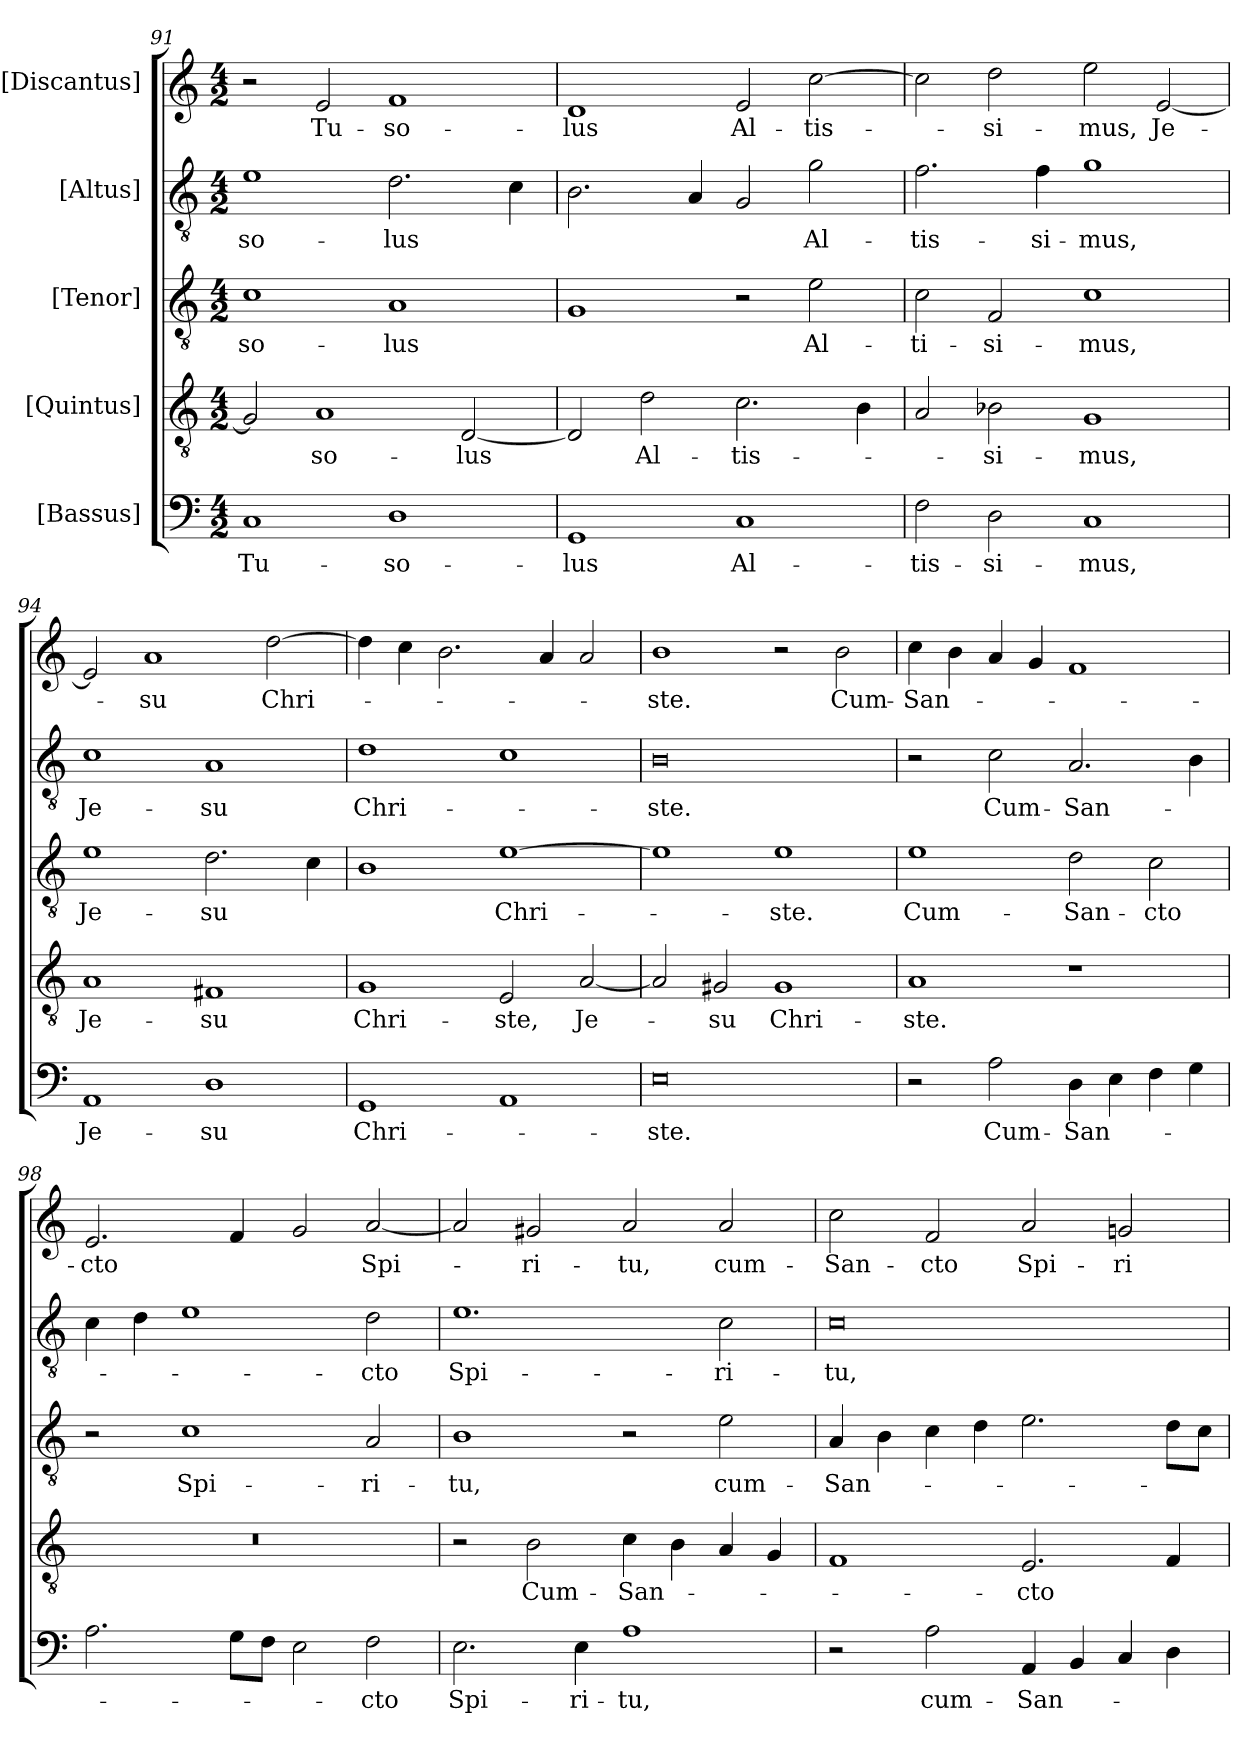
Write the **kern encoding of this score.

**kern	**text	**kern	**text	**kern	**text	**kern	**text	**kern	**text
*part5	*part5	*part4	*part4	*part3	*part3	*part2	*part2	*part1	*part1
*staff5	*staff5	*staff4	*staff4	*staff3	*staff3	*staff2	*staff2	*staff1	*staff1
*I"[Bassus]	*	*I"[Quintus]	*	*I"[Tenor]	*	*I"[Altus]	*	*I"[Discantus]	*
*clefF4	*	*clefGv2	*	*clefGv2	*	*clefGv2	*	*clefG2	*
*k[]	*	*k[]	*	*k[]	*	*k[]	*	*k[]	*
*M4/2	*	*M4/2	*	*M4/2	*	*M4/2	*	*M4/2	*
=91	=91	=91	=91	=91	=91	=91	=91	=91	=91
1C/	Tu-	2G/]	.	1c\	so-	1e\	so-	2r	.
.	.	1A/	so-	.	.	.	.	2e/	Tu-
1D\	so-	.	.	1A/	-lus	2.d\	-lus	1f/	so-
.	.	[2D/	-lus	.	.	.	.	.	.
.	.	.	.	.	.	4c\	.	.	.
=92	=92	=92	=92	=92	=92	=92	=92	=92	=92
1GG/	-lus	2D/]	.	1G/	.	2.B\	.	1d/	-lus
.	.	2d\	Al-	.	.	.	.	.	.
.	.	.	.	.	.	4A/	.	.	.
1C/	Al-	2.c\	-tis-	2r	.	2G/	.	2e/	Al-
.	.	.	.	2e\	Al-	2g\	Al-	[2cc\	-tis-
.	.	4B\	.	.	.	.	.	.	.
=93	=93	=93	=93	=93	=93	=93	=93	=93	=93
2F\	-tis-	2A/	.	2c\	-ti-	2.f\	-tis-	2cc\]	.
2D\	-si-	2B-X\	-si-	2F/	-si-	.	.	2dd\	-si-
.	.	.	.	.	.	4f\	-si-	.	.
1C/	-mus,	1G/	-mus,	1c\	-mus,	1g\	-mus,	2ee\	-mus,
.	.	.	.	.	.	.	.	[2e/	Je-
=94	=94	=94	=94	=94	=94	=94	=94	=94	=94
1AA/	Je-	1A/	Je-	1e\	Je-	1c\	Je-	2e/]	.
.	.	.	.	.	.	.	.	1a/	-su
1D\	-su	1F#X/	-su	2.d\	-su	1A/	-su	.	.
.	.	.	.	.	.	.	.	[2dd\	Chri-
.	.	.	.	4c\	.	.	.	.	.
=95	=95	=95	=95	=95	=95	=95	=95	=95	=95
1GG/	Chri-	1G/	Chri-	1B\	.	1d\	Chri-	4dd\]	.
.	.	.	.	.	.	.	.	4cc\	.
.	.	.	.	.	.	.	.	2.b\	.
1AA/	.	2E/	-ste,	[1e\	Chri-	1c\	.	.	.
.	.	.	.	.	.	.	.	4a/	.
.	.	[2A/	Je-	.	.	.	.	2a/	.
=96	=96	=96	=96	=96	=96	=96	=96	=96	=96
0E\	-ste.	2A/]	.	1e\]	.	0B\	-ste.	1b\	-ste.
.	.	2G#X/	-su	.	.	.	.	.	.
.	.	1G#/	Chri-	1e\	-ste.	.	.	2r	.
.	.	.	.	.	.	.	.	2b\	Cum-
=97	=97	=97	=97	=97	=97	=97	=97	=97	=97
2r	.	1A/	-ste.	1e\	Cum-	2r	.	4cc\	San-
.	.	.	.	.	.	.	.	4b\	.
2A\	Cum-	.	.	.	.	2c\	Cum-	4a/	.
.	.	.	.	.	.	.	.	4g/	.
4D\	San-	1r	.	2d\	San-	2.A/	San-	1f/	.
4E\	.	.	.	.	.	.	.	.	.
4F\	.	.	.	2c\	-cto	.	.	.	.
4G\	.	.	.	.	.	4B\	.	.	.
=98	=98	=98	=98	=98	=98	=98	=98	=98	=98
2.A\	.	0r	.	2r	.	4c\	.	2.e/	-cto
.	.	.	.	.	.	4d\	.	.	.
.	.	.	.	1c\	Spi-	1e\	.	.	.
8G\L	.	.	.	.	.	.	.	4f/	.
8F\J	.	.	.	.	.	.	.	.	.
2E\	.	.	.	.	.	.	.	2g/	.
2F\	-cto	.	.	2A/	-ri-	2d\	-cto	[2a/	Spi-
=99	=99	=99	=99	=99	=99	=99	=99	=99	=99
2.E\	Spi-	2r	.	1B\	-tu,	1.e\	Spi-	2a/]	.
.	.	2B\	Cum-	.	.	.	.	2g#X/	-ri-
4E\	-ri-	.	.	.	.	.	.	.	.
1A\	-tu,	4c\	San-	2r	.	.	.	2a/	-tu,
.	.	4B\	.	.	.	.	.	.	.
.	.	4A/	.	2e\	cum-	2c\	-ri-	2a/	cum-
.	.	4G/	.	.	.	.	.	.	.
=100	=100	=100	=100	=100	=100	=100	=100	=100	=100
2r	.	1F/	.	4A/	San-	0c\	-tu,	2cc\	San-
.	.	.	.	4B\	.	.	.	.	.
2A\	cum-	.	.	4c\	.	.	.	2f/	-cto
.	.	.	.	4d\	.	.	.	.	.
4AA/	San-	2.E/	-cto	2.e\	.	.	.	2a/	Spi-
4BB/	.	.	.	.	.	.	.	.	.
4C/	.	.	.	.	.	.	.	2gn/	-ri-
4D\	.	4F/	.	8d\L	.	.	.	.	.
.	.	.	.	8c\J	.	.	.	.	.
=	=	=	=	=	=	=	=	=	=
*-	*-	*-	*-	*-	*-	*-	*-	*-	*-
